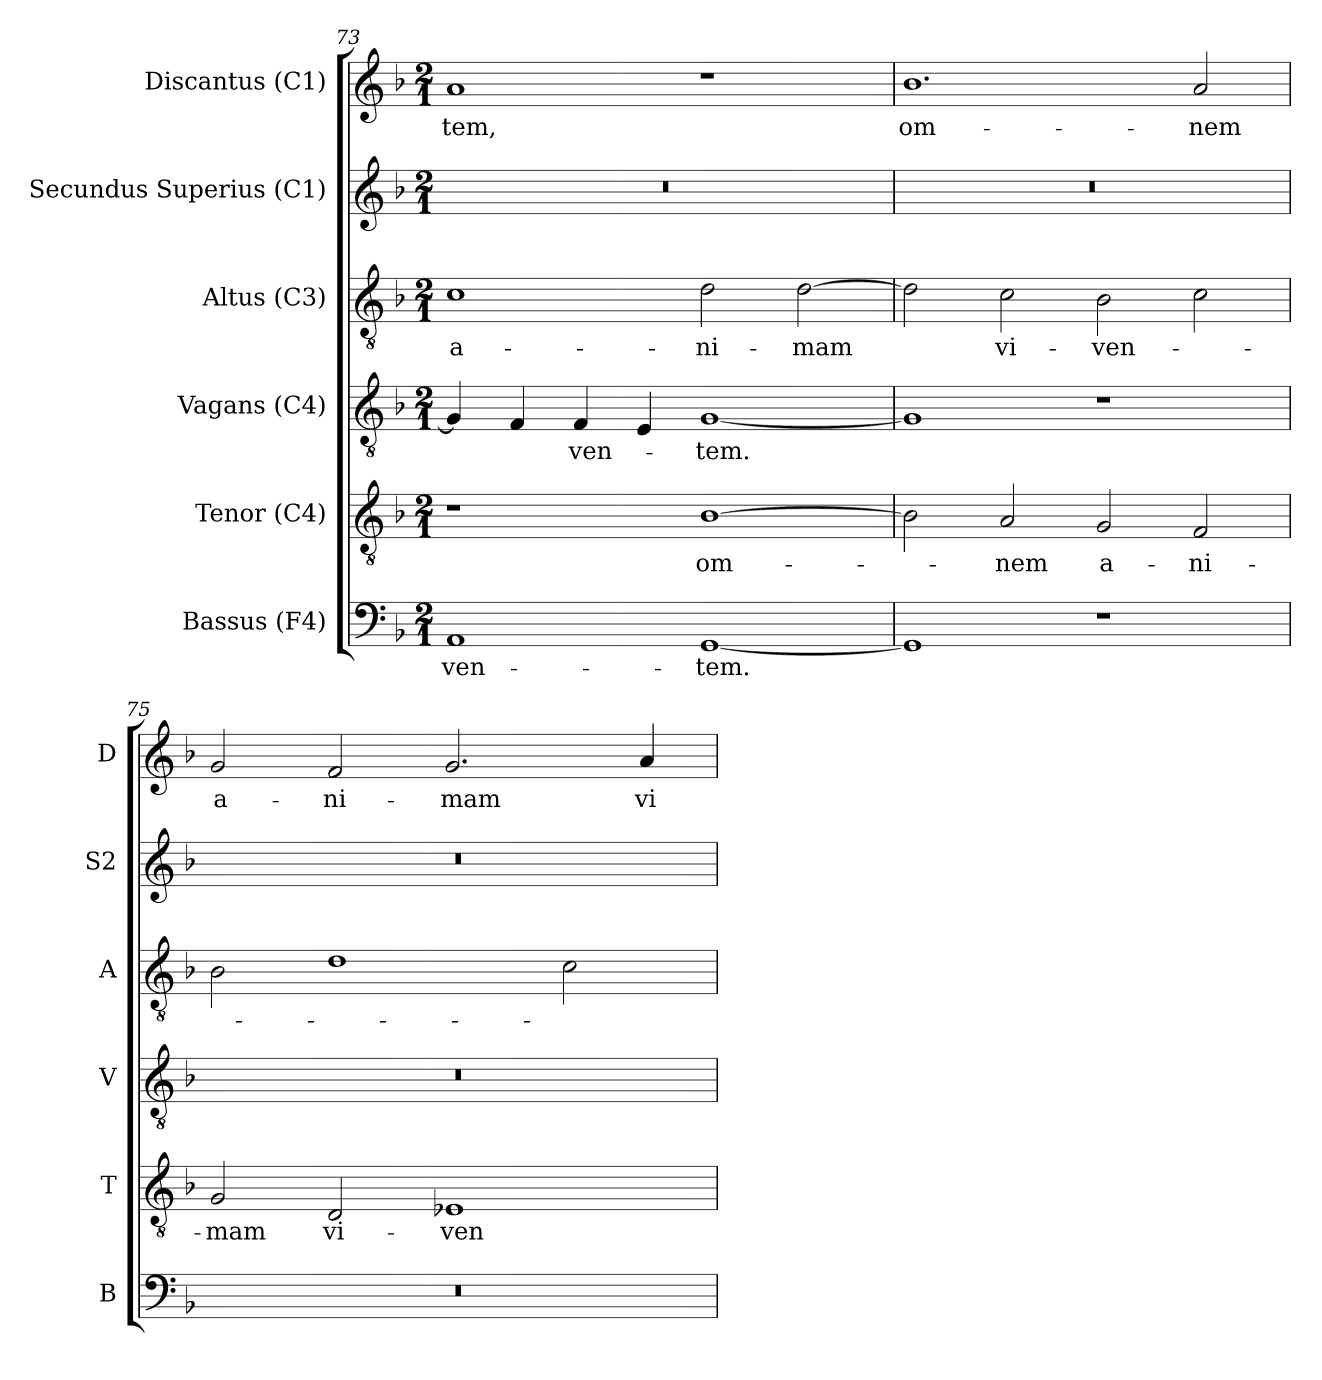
**kern	**text	**kern	**text	**kern	**text	**kern	**text	**kern	**kern	**text
*part6	*part6	*part5	*part5	*part4	*part4	*part3	*part3	*part2	*part1	*part1
*staff6	*staff6	*staff5	*staff5	*staff4	*staff4	*staff3	*staff3	*staff2	*staff1	*staff1
*I"Bassus (F4)	*	*I"Tenor (C4)	*	*I"Vagans (C4)	*	*I"Altus (C3)	*	*I"Secundus Superius (C1)	*I"Discantus (C1)	*
*I'B	*	*I'T	*	*I'V	*	*I'A	*	*I'S2	*I'D	*
*clefF4	*	*clefGv2	*	*clefGv2	*	*clefGv2	*	*clefG2	*clefG2	*
*	*	*	*	*ITrd7c12	*	*	*	*	*	*
*k[b-]	*	*k[b-]	*	*k[b-]	*	*k[b-]	*	*k[b-]	*k[b-]	*
*F:	*	*F:	*	*F:	*	*F:	*	*F:	*F:	*
*M2/1	*	*M2/1	*	*M2/1	*	*M2/1	*	*M2/1	*M2/1	*
=73	=73	=73	=73	=73	=73	=73	=73	=73	=73	=73
!	!LO:LY:b:color=#000000	!	!	!	!	!	!	!	!	!
!	!	!	!	!	!	!	!LO:LY:b:color=#000000	!LO:N:vis=1	!	!
!	!	!	!	!	!	!	!	!	!	!LO:LY:b:color=#000000
1AAi	-ven-	1r	.	4GGi/]	.	1ci	a-	0r	1ai	-tem,
.	.	.	.	4FFi/	.	.	.	.	.	.
!	!	!	!	!	!LO:LY:b:color=#000000	!	!	!	!	!
.	.	.	.	4FFi/	-ven-	.	.	.	.	.
.	.	.	.	4EEi/	.	.	.	.	.	.
!	!LO:LY:b:color=#000000	!	!	!	!	!	!	!	!	!
!	!	!	!LO:LY:b:color=#000000	!	!	!	!	!	!	!
!	!	!	!	!	!LO:LY:b:color=#000000	!	!	!	!	!
!	!	!	!	!	!	!	!LO:LY:b:color=#000000	!	!	!
[1GGi	-tem.	[1B-i	om-	[1GGi	-tem.	2di\	-ni-	.	1r	.
!	!	!	!	!	!	!	!LO:LY:b:color=#000000	!	!	!
.	.	.	.	.	.	[2di\	-mam	.	.	.
=74	=74	=74	=74	=74	=74	=74	=74	=74	=74	=74
!	!	!	!	!	!	!	!	!LO:N:vis=1	!	!
!	!	!	!	!	!	!	!	!	!	!LO:LY:b:color=#000000
1GGi]	.	2B-i\]	.	1GGi]	.	2di\]	.	0r	1.b-i	om-
!	!	!	!LO:LY:b:color=#000000	!	!	!	!	!	!	!
!	!	!	!	!	!	!	!LO:LY:b:color=#000000	!	!	!
.	.	2Ai/	-nem	.	.	2ci\	vi-	.	.	.
!	!	!	!LO:LY:b:color=#000000	!	!	!	!	!	!	!
!	!	!	!	!	!	!	!LO:LY:b:color=#000000	!	!	!
1r	.	2Gi/	a-	1r	.	2B-i\	-ven-	.	.	.
!	!	!	!LO:LY:b:color=#000000	!	!	!	!	!	!	!
!	!	!	!	!	!	!	!	!	!	!LO:LY:b:color=#000000
.	.	2Fi/	-ni-	.	.	2ci\	.	.	2ai/	-nem
=75	=75	=75	=75	=75	=75	=75	=75	=75	=75	=75
!LO:N:vis=1	!	!	!	!	!	!	!	!	!	!
!	!	!	!LO:LY:b:color=#000000	!LO:N:vis=1	!	!	!	!LO:N:vis=1	!	!
!	!	!	!	!	!	!	!	!	!	!LO:LY:b:color=#000000
0r	.	2Gi/	-mam	0r	.	2B-i\	.	0r	2gi/	a-
!	!	!	!LO:LY:b:color=#000000	!	!	!	!	!	!	!
!	!	!	!	!	!	!	!	!	!	!LO:LY:b:color=#000000
.	.	2Di/	vi-	.	.	1di	.	.	2fi/	-ni-
!	!	!	!LO:LY:b:color=#000000	!	!	!	!	!	!	!
!	!	!	!	!	!	!	!	!	!	!LO:LY:b:color=#000000
.	.	1E-Xi	-ven-	.	.	.	.	.	2.gi/	-mam
.	.	.	.	.	.	2ci\	.	.	.	.
!	!	!	!	!	!	!	!	!	!	!LO:LY:b:color=#000000
.	.	.	.	.	.	.	.	.	4ai/	vi-
=	=	=	=	=	=	=	=	=	=	=
*-	*-	*-	*-	*-	*-	*-	*-	*-	*-	*-
